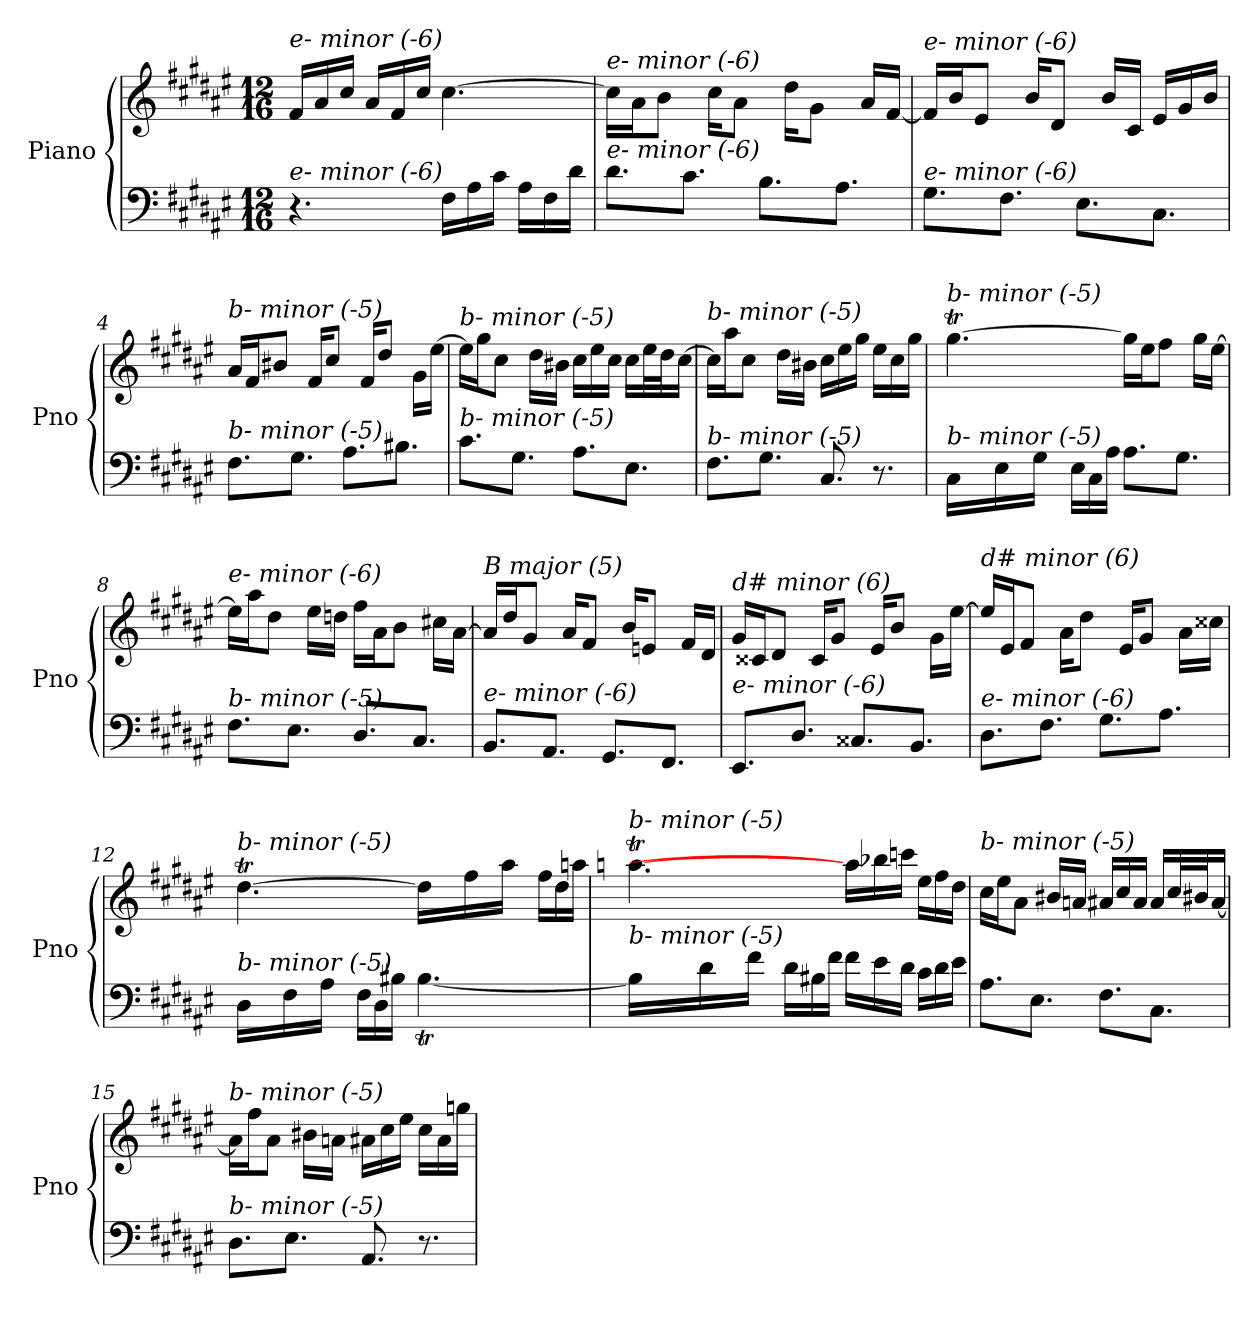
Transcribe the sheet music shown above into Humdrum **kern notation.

**kern	**kern
*part1	*part1
*staff2	*staff1
*I"Piano	*
*I'Pno	*
*clefF4	*clefG2
*k[f#c#g#d#a#e#]	*k[f#c#g#d#a#e#]
*F#:	*F#:
*M12/16	*M12/16
=1	=1
!	!LO:TX:i:t=e- minor (-6)
!LO:TX:i:t=e- minor (-6)	!
4.r	16f#/LL
.	16a#/
.	16cc#/JJ
.	16a#/LL
.	16f#/
.	16cc#/JJ
16F#\LL	[4.cc#\
16A#\	.
16c#\JJ	.
16A#\LL	.
16F#\	.
16d#\JJ	.
=2	=2
!	!LO:TX:i:t=e- minor (-6)
!LO:TX:i:t=e- minor (-6)	!
8.d#\L	16cc#\LL]
.	16a#\J
.	8b\J
8.c#\J	.
.	16cc#\KL
.	8a#\J
8.B\L	.
.	16dd#\KL
.	8g#\J
8.A#\J	.
.	16a#/LL
.	[16f#/JJ
=3	=3
!	!LO:TX:i:t=e- minor (-6)
!LO:TX:i:t=e- minor (-6)	!
8.G#\L	16f#/LL]
.	16b/J
.	8e#/J
8.F#\J	.
.	16b/KL
.	8d#/J
8.E#\L	.
.	16b/LL
.	16c#/JJ
8.C#\J	16e#/LL
.	16g#/
.	16b/JJ
=4	=4
!	!LO:TX:i:t=b- minor (-5)
!LO:TX:i:t=b- minor (-5)	!
8.F#\L	16a#/LL
.	16f#/J
.	8b#X/J
8.G#\J	.
.	16f#/KL
.	8cc#/J
8.A#\L	.
.	16f#/KL
.	8dd#/J
8.B#X\J	.
.	16g#\LL
.	[16ee#\JJ
!!LO:LB:g=z
=5	=5
!	!LO:TX:i:t=b- minor (-5)
!LO:TX:i:t=b- minor (-5)	!
8.c#\L	16ee#\LL]
.	16gg#\J
.	8cc#\J
8.G#\J	.
.	16dd#\LL
.	16b#X\JJ
8.A#\L	16cc#\LL
.	16ee#\
.	16cc#\JJ
8.E#\J	16cc#\LL
.	32ee#\L
.	32dd#\J
.	[16cc#\JJ
=6	=6
!	!LO:TX:i:t=b- minor (-5)
!LO:TX:i:t=b- minor (-5)	!
8.F#\L	16cc#\LL]
.	16aa#\J
.	8cc#\J
8.G#\J	.
.	16dd#\LL
.	16b#X\JJ
8.C#/	16cc#\LL
.	16ee#\
.	16gg#\JJ
8.r	16ee#\LL
.	16cc#\
.	16gg#\JJ
=7	=7
*^	*^
*	*	*	*Xtuplet
!	!	!LO:TX:i:t=b- minor (-5)	!
!LO:TX:i:t=b- minor (-5)	!	!	!
4.ryy	16C#\LL	[4.gg#T\	112%3aa#yy
.	.	.	112%3gg#yy
.	.	.	112%3aa#yy
.	16E#\	.	.
.	.	.	112%3gg#yy
.	.	.	112%3aa#yy
.	16G#\JJ	.	.
.	.	.	112%3gg#yy
.	.	.	14%3gg#yy
.	16E#\LL	.	.
.	16C#\	.	.
.	16A#\JJ	.	.
4.ryy	8.A#\L	16gg#\LL]	4.ryy
.	.	16ee#\J	.
.	.	8ff#\J	.
.	8.G#\J	.	.
.	.	16gg#\LL	.
.	.	[16ee#\JJ	.
*v	*v	*	*
*	*v	*v
!!LO:LB:g=z
=8	=8
!	!LO:TX:i:t=e- minor (-6)
!LO:TX:i:t=b- minor (-5)	!
8.F#\L	16ee#\LL]
.	16aa#\J
.	8dd#\J
8.E#\J	.
.	16ee#\LL
.	16ddni\JJ
8.D#/L	16ff#\LL
.	16a#\J
.	8b\J
8.C#/J	.
.	16cc#X\LL
.	[16a#\JJ
!!LO:LB:g=z
=9	=9
!	!LO:TX:i:t=B major (5)
!LO:TX:i:t=e- minor (-6)	!
8.BB/L	16a#/LL]
.	16dd#/J
.	8g#/J
8.AA#/J	.
.	16a#/KL
.	8f#/J
8.GG#/L	.
.	16b/KL
.	8en/J
8.FF#/J	.
.	16f#/LL
.	16d#/JJ
=10	=10
!	!LO:TX:i:t=d# minor (6)
!LO:TX:i:t=e- minor (-6)	!
8.EE#/L	16g#/LL
.	16c##X/J
.	8d#/J
8.D#/J	.
.	16c##/KL
.	8g#/J
8.C##X/L	.
.	16e#/KL
.	8b/J
8.BB/J	.
.	16g#\LL
.	[16ee#\JJ
=11	=11
!	!LO:TX:i:t=d# minor (6)
!LO:TX:i:t=e- minor (-6)	!
8.D#\L	16ee#/LL]
.	16e#/J
.	8f#/J
8.F#\J	.
.	16a#\KL
.	8dd#\J
8.G#\L	.
.	16e#/KL
.	8g#/J
8.A#\J	.
.	16a#\LL
.	16cc##X\JJ
!!LO:LB:g=z
=12	=12
*^	*^
*	*^	*	*
!	!	!	!LO:TX:i:t=b- minor (-5)	!
!LO:TX:i:t=b- minor (-5)	!	!	!	!
4.ryy	16D#\LL	4.ryy	[4.dd#T\	112%3ee#yy
.	.	.	.	112%3dd#yy
.	.	.	.	112%3ee#yy
.	16F#\	.	.	.
.	.	.	.	112%3dd#yy
.	.	.	.	112%3ee#yy
.	16A#\JJ	.	.	.
.	.	.	.	112%3dd#yy
.	.	.	.	14%3dd#yy
.	16F#\LL	.	.	.
.	16D#\	.	.	.
.	16B#X\JJ	.	.	.
*	*	*Xtuplet	*	*
4.ryy	[4.B#t\	112%3c#yy	16dd#\LL]	4.ryy
.	.	112%3B#yy	.	.
.	.	112%3c#yy	.	.
.	.	.	16ff#\	.
.	.	112%3B#yy	.	.
.	.	112%3c#yy	.	.
.	.	.	16aa#\JJ	.
.	.	112%3B#yy	.	.
.	.	14%3B#yy	.	.
.	.	.	16ff#\LL	.
.	.	.	16dd#\	.
.	.	.	16aani\JJ	.
*	*v	*v	*	*
!!LO:PB:g=z	!!
=13	=13	=13	=13
!	!	!LO:TX:i:t=b- minor (-5)	!
!LO:TX:i:t=b- minor (-5)	!	!	!
4.ryy	16B#\LL]	[4.aanTi\	112%3bb-Xiyy
.	.	.	112%3aa##iyy
.	.	.	112%3bb-Xiyy
.	16d#\	.	.
.	.	.	112%3aa##iyy
.	.	.	112%3bb-Xiyy
.	16f#\JJ	.	.
.	.	.	112%3aa##iyy
.	.	.	14%3aa##iyy
.	16d#\LL	.	.
.	16B#X\	.	.
.	16f#\JJ	.	.
4.ryy	16f#\LL	16aa##i\LL]	4.ryy
.	16e#\	16bb-Xi\	.
.	16d#\JJ	16cccni\JJ	.
.	16c#\LL	16ee#\LL	.
.	16d#\	16ff#\	.
.	16e#\JJ	16dd#\JJ	.
*	*	*v	*v
=14	=14	=14
!	!	!LO:TX:i:t=b- minor (-5)
!LO:TX:i:t=b- minor (-5)	!	!
*v	*v	*
8.A#\L	16cc#\LL
.	16ee#\J
.	8a#\J
8.E#\J	.
.	16b#X/LL
.	16ani/JJ
8.F#\L	16a#/LL
.	16cc#/
.	16a#/JJ
8.C#\J	16a#/LL
.	32cc#/L
.	32b#X/J
.	[16a#/JJ
=15	=15
!	!LO:TX:i:t=b- minor (-5)
!LO:TX:i:t=b- minor (-5)	!
8.D#\L	16a#\LL]
.	16ff#\J
.	8a#\J
8.E#\J	.
.	16b#X\LL
.	16ani\JJ
8.AA#/	16a#\LL
.	16cc#\
.	16ee#\JJ
8.r	16cc#\LL
.	16a#\
.	16ggni\JJ
=	=
*-	*-
